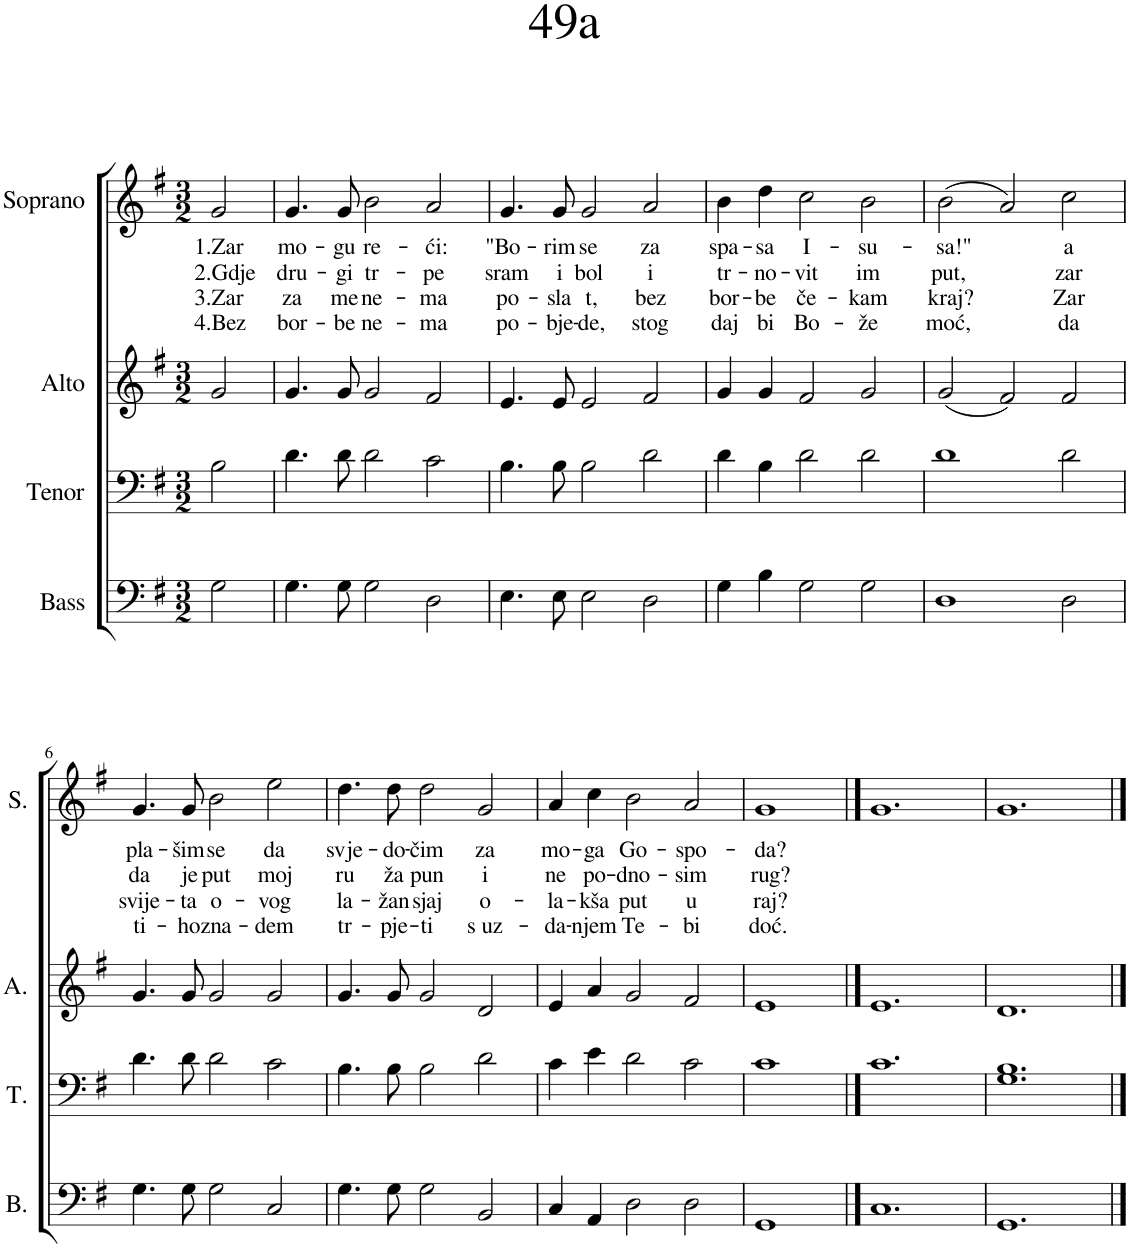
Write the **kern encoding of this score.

**kern	**kern	**kern	**kern	**text	**text	**text	**text
*part4	*part3	*part2	*part1	*part1	*part1	*part1	*part1
*staff4	*staff3	*staff2	*staff1	*staff1	*staff1	*staff1	*staff1
*I"Bass	*I"Tenor	*I"Alto	*I"Soprano	*	*	*	*
*I'B.	*I'T.	*I'A.	*I'S.	*	*	*	*
*clefF4	*clefF4	*clefG2	*clefG2	*	*	*	*
*k[f#]	*k[f#]	*k[f#]	*k[f#]	*	*	*	*
*M3/2	*M3/2	*M3/2	*M3/2	*	*	*	*
=1	=1	=1	=1	=1	=1	=1	=1
!	!	!	!	!LO:LY:b	!LO:LY:b	!LO:LY:b	!LO:LY:b
2G\	2B\	2g/	2g/	1.Zar	2.Gdje	3.Zar	4.Bez
=2	=2	=2	=2	=2	=2	=2	=2
!	!	!	!	!LO:LY:b	!LO:LY:b	!LO:LY:b	!LO:LY:b
4.G\	4.d\	4.g/	4.g/	mo-	dru-	za	bor-
!	!	!	!	!LO:LY:b	!LO:LY:b	!LO:LY:b	!LO:LY:b
8G\	8d\	8g/	8g/	-gu	-gi	me	-be
!	!	!	!	!LO:LY:b	!LO:LY:b	!LO:LY:b	!LO:LY:b
2G\	2d\	2g/	2b\	re-	tr-	ne-	ne-
!	!	!	!	!LO:LY:b	!LO:LY:b	!LO:LY:b	!LO:LY:b
2D\	2c\	2f#/	2a/	-ći:	-pe	-ma	-ma
=3	=3	=3	=3	=3	=3	=3	=3
!	!	!	!	!LO:LY:b	!LO:LY:b	!LO:LY:b	!LO:LY:b
4.E\	4.B\	4.e/	4.g/	"Bo-	sram	po-	po-
!	!	!	!	!LO:LY:b	!LO:LY:b	!LO:LY:b	!LO:LY:b
8E\	8B\	8e/	8g/	-rim	i	-sla	-bje-
!	!	!	!	!LO:LY:b	!LO:LY:b	!LO:LY:b	!LO:LY:b
2E\	2B\	2e/	2g/	se	bol	t,	-de,
!	!	!	!	!LO:LY:b	!LO:LY:b	!LO:LY:b	!LO:LY:b
2D\	2d\	2f#/	2a/	za	i	bez	stog
=4	=4	=4	=4	=4	=4	=4	=4
!	!	!	!	!LO:LY:b	!LO:LY:b	!LO:LY:b	!LO:LY:b
4G\	4d\	4g/	4b\	spa-	tr-	bor-	daj
!	!	!	!	!LO:LY:b	!LO:LY:b	!LO:LY:b	!LO:LY:b
4B\	4B\	4g/	4dd\	-sa	-no-	-be	bi
!	!	!	!	!LO:LY:b	!LO:LY:b	!LO:LY:b	!LO:LY:b
2G\	2d\	2f#/	2cc\	I-	-vit	če-	Bo-
!	!	!	!	!LO:LY:b	!LO:LY:b	!LO:LY:b	!LO:LY:b
2G\	2d\	2g/	2b\	-su-	im	-kam	-že
=5	=5	=5	=5	=5	=5	=5	=5
!	!	!	!	!LO:LY:b	!LO:LY:b	!LO:LY:b	!LO:LY:b
1D	1d	(2g/	(2b\	-sa!"	put,	kraj?	moć,
.	.	2f#/)	2a/)	.	.	.	.
!	!	!	!	!LO:LY:b	!LO:LY:b	!LO:LY:b	!LO:LY:b
2D\	2d\	2f#/	2cc\	a	zar	Zar	da
!!LO:LB:g=z
=6	=6	=6	=6	=6	=6	=6	=6
!	!	!	!	!LO:LY:b	!LO:LY:b	!LO:LY:b	!LO:LY:b
4.G\	4.d\	4.g/	4.g/	pla-	da	svije-	ti-
!	!	!	!	!LO:LY:b	!LO:LY:b	!LO:LY:b	!LO:LY:b
8G\	8d\	8g/	8g/	-šim	je	-ta	-ho
!	!	!	!	!LO:LY:b	!LO:LY:b	!LO:LY:b	!LO:LY:b
2G\	2d\	2g/	2b\	se	put	o-	zna-
!	!	!	!	!LO:LY:b	!LO:LY:b	!LO:LY:b	!LO:LY:b
2C/	2c\	2g/	2ee\	da	moj	-vog	-dem
=7	=7	=7	=7	=7	=7	=7	=7
!	!	!	!	!LO:LY:b	!LO:LY:b	!LO:LY:b	!LO:LY:b
4.G\	4.B\	4.g/	4.dd\	svje-	ru	la-	tr-
!	!	!	!	!LO:LY:b	!LO:LY:b	!LO:LY:b	!LO:LY:b
8G\	8B\	8g/	8dd\	-do-	ža	-žan	-pje-
!	!	!	!	!LO:LY:b	!LO:LY:b	!LO:LY:b	!LO:LY:b
2G\	2B\	2g/	2dd\	-čim	pun	sjaj	-ti
!	!	!	!	!LO:LY:b	!LO:LY:b	!LO:LY:b	!LO:LY:b
2BB/	2d\	2d/	2g/	za	i	o-	s uz-
=8	=8	=8	=8	=8	=8	=8	=8
!	!	!	!	!LO:LY:b	!LO:LY:b	!LO:LY:b	!LO:LY:b
4C/	4c\	4e/	4a/	mo-	ne	-la-	-da-
!	!	!	!	!LO:LY:b	!LO:LY:b	!LO:LY:b	!LO:LY:b
4AA/	4e\	4a/	4cc\	-ga	po-	-kša	-njem
!	!	!	!	!LO:LY:b	!LO:LY:b	!LO:LY:b	!LO:LY:b
2D\	2d\	2g/	2b\	Go-	-dno-	put	Te-
!	!	!	!	!LO:LY:b	!LO:LY:b	!LO:LY:b	!LO:LY:b
2D\	2c\	2f#/	2a/	-spo-	-sim	u	-bi
=9	=9	=9	=9	=9	=9	=9	=9
!	!	!	!	!LO:LY:b	!LO:LY:b	!LO:LY:b	!LO:LY:b
1GG	1c	1e	1g	-da?	rug?	raj?	doć.
==10	==10	==10	==10	==10	==10	==10	==10
1.C	1.c	1.e	1.g	.	.	.	.
=11	=11	=11	=11	=11	=11	=11	=11
1.GG	1.G 1.B	1.d	1.g	.	.	.	.
==	==	==	==	==	==	==	==
*-	*-	*-	*-	*-	*-	*-	*-
